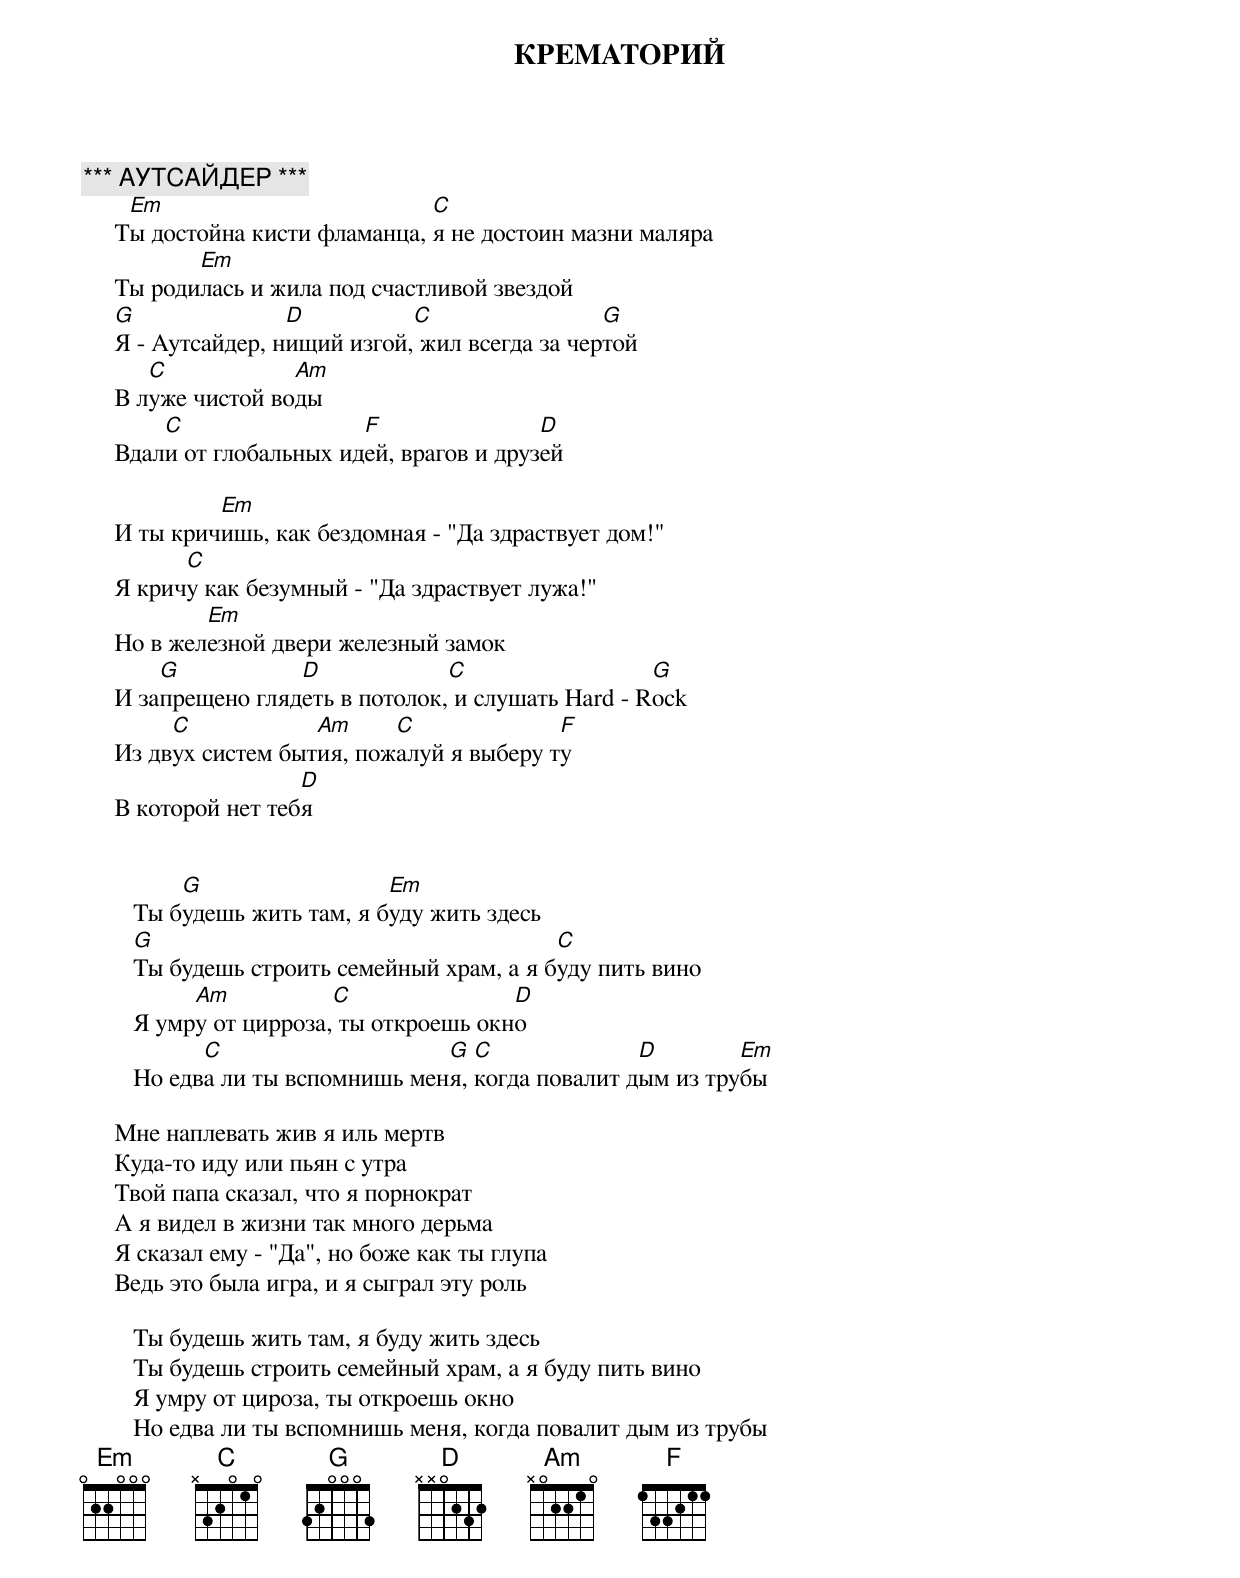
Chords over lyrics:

                   КРЕМАТОРИЙ

               *** АУТСАЙДЕР ***
      Em                         C
     Ты достойна кисти фламанца, я не достоин мазни маляра
            Em
     Ты родилась и жила под счастливой звездой
     G               D          C                 G
     Я - Аутсайдер, нищий изгой, жил всегда за чертой
        C            Am
     В луже чистой воды
         C                 F                D
     Вдали от глобальных идей, врагов и друзей

              Em
     И ты кричишь, как бездомная - "Да здраствует дом!"
           C
     Я кричу как безумный - "Да здраствует лужа!"
             Em
     Но в железной двери железный замок
         G           D             C                  G
     И запрещено глядеть в потолок, и слушать Hard - Rock
          C            Am     C              F
     Из двух систем бытия, пожалуй я выберу ту
                      D
     В которой нет тебя


            G                  Em
        Ты будешь жить там, я буду жить здесь
        G                                     C
        Ты будешь строить семейный храм, а я буду пить вино
             Am           C               D
        Я умру от цирроза, ты откроешь окно
              C                    G  C              D        Em
        Но едва ли ты вспомнишь меня, когда повалит дым из трубы

     Мне наплевать жив я иль мертв
     Куда-то иду или пьян с утра
     Твой папа сказал, что я порнократ
     А я видел в жизни так много дерьма
     Я сказал ему - "Да", но боже как ты глупа
     Ведь это была игра, и я сыграл эту роль

        Ты будешь жить там, я буду жить здесь
        Ты будешь строить семейный храм, а я буду пить вино
        Я умру от цироза, ты откроешь окно
        Но едва ли ты вспомнишь меня, когда повалит дым из трубы
